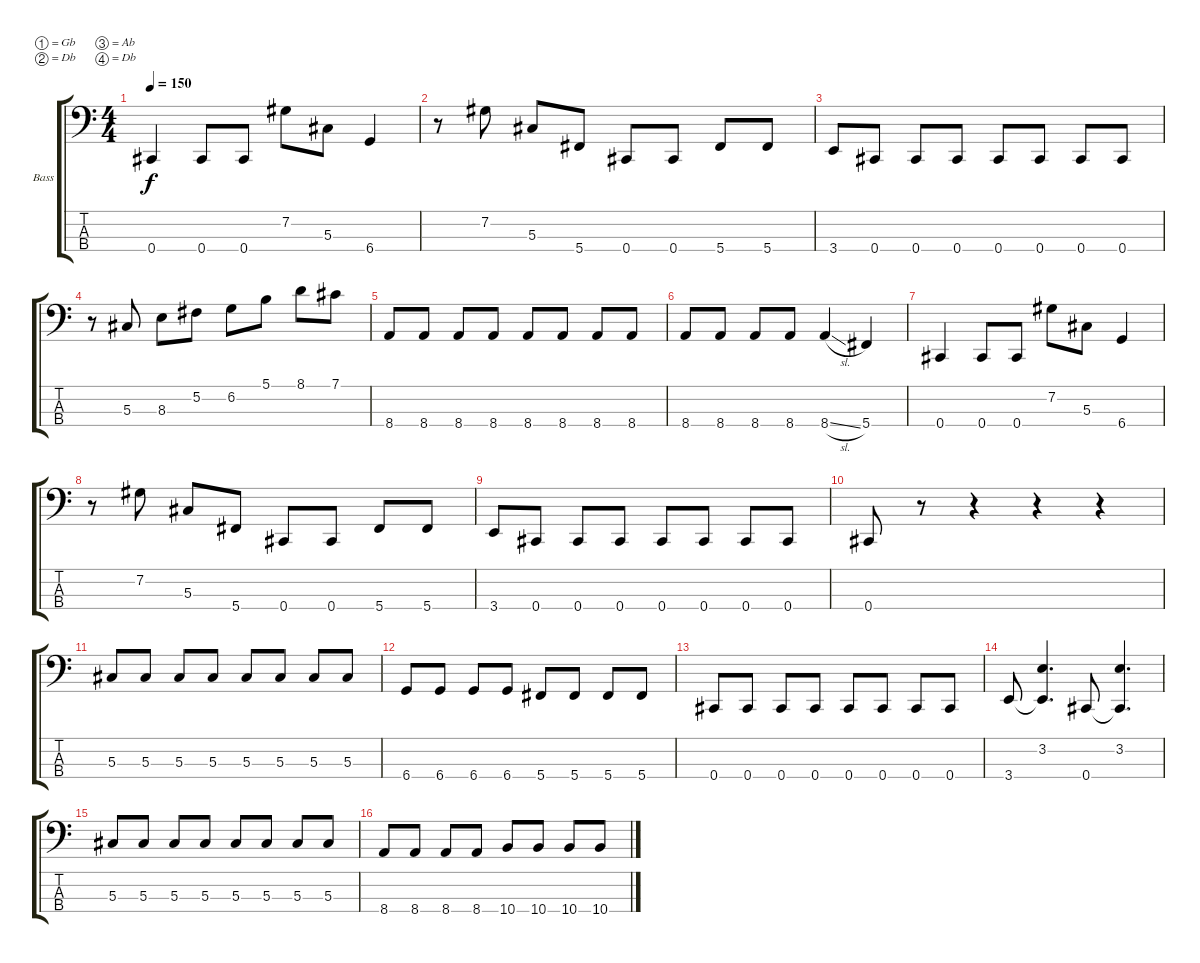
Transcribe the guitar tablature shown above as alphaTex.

\bracketExtendMode groupsimilarinstruments
\firstSystemTrackNameOrientation horizontal
\otherSystemsTrackNameOrientation horizontal
\track ("Kristian" "Bass") {instrument electricbassfinger}
\staff {score tabs}
\tuning (Gb2 Db2 Ab1 Db1)
\ts (4 4)
\tempo 150
\clef f4
\ks c
0.4.4{dy f} 0.4.8 0.4.8 7.2.8 5.3.8 6.4.4 |
r.8 7.2.8 5.3.8 5.4.8 0.4.8 0.4.8 5.4.8 5.4.8 |
3.4.8 0.4.8 0.4.8 0.4.8 0.4.8 0.4.8 0.4.8 0.4.8 |
r.8 5.3.8 8.3.8 5.2.8 6.2.8 5.1.8 8.1.8 7.1.8 |
8.4.8 8.4.8 8.4.8 8.4.8 8.4.8 8.4.8 8.4.8 8.4.8 |
8.4.8 8.4.8 8.4.8 8.4.8 8.4{sl}.4 5.4.4 |
0.4.4 0.4.8 0.4.8 7.2.8 5.3.8 6.4.4 |
r.8 7.2.8 5.3.8 5.4.8 0.4.8 0.4.8 5.4.8 5.4.8 |
3.4.8 0.4.8 0.4.8 0.4.8 0.4.8 0.4.8 0.4.8 0.4.8 |
0.4.8 r.8 r.4 r.4 r.4 |
5.3.8 5.3.8 5.3.8 5.3.8 5.3.8 5.3.8 5.3.8 5.3.8 |
6.4.8 6.4.8 6.4.8 6.4.8 5.4.8 5.4.8 5.4.8 5.4.8 |
0.4.8 0.4.8 0.4.8 0.4.8 0.4.8 0.4.8 0.4.8 0.4.8 |
3.4.8 (3.2 3.4{t}).4{d} 0.4.8 (3.2 0.4{t}).4{d} |
5.3.8 5.3.8 5.3.8 5.3.8 5.3.8 5.3.8 5.3.8 5.3.8 |
8.4.8 8.4.8 8.4.8 8.4.8 10.4.8 10.4.8 10.4.8 10.4.8
